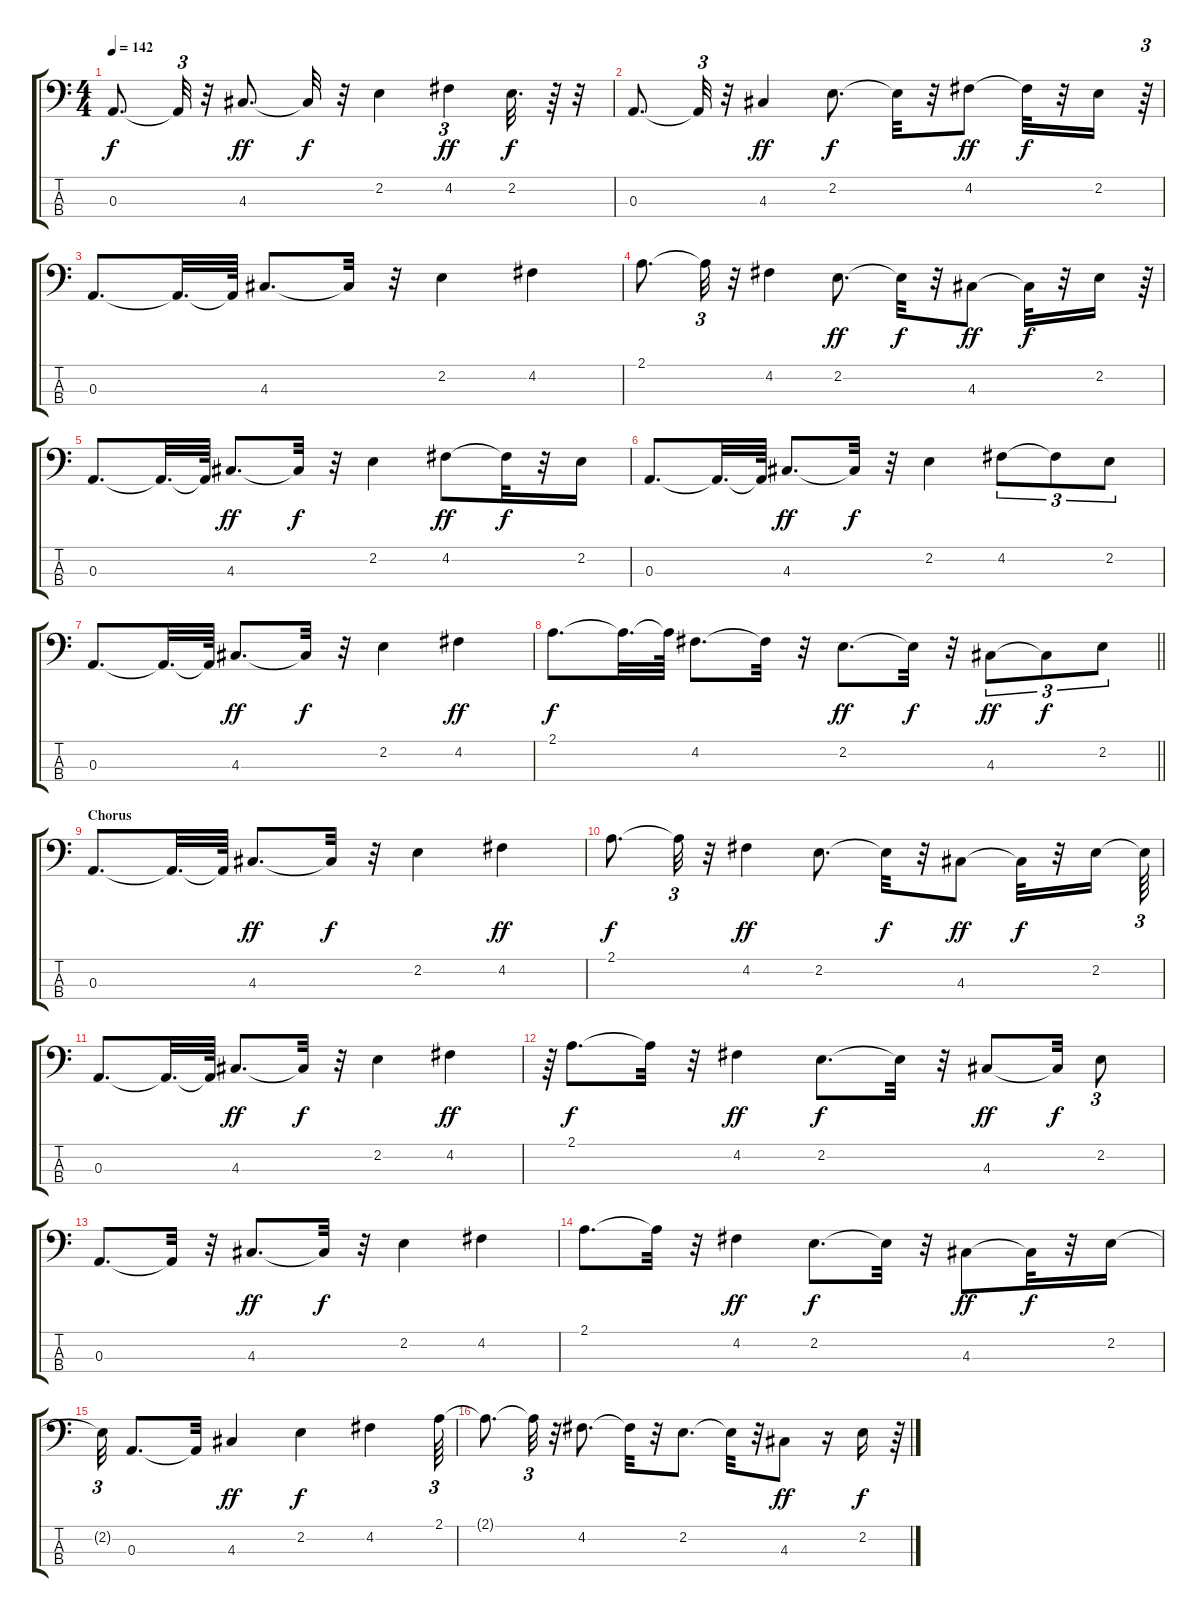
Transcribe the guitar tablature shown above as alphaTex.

\track "" {instrument acousticbass}
\staff {score tabs}
\tuning (G2 D2 A1 E1) {hide}
\ts (4 4)
\tempo 142
\clef f4
\ks c
0.3.8{d dy f} 0.3{t}.32{tu (3 2)} r.32 4.3.8{d dy ff} 4.3{t}.32{dy f} r.32 2.2.4 4.2.4{tu (3 2) dy ff} 2.2.32{d dy f} r.64 r.32 |
0.3.8{d} 0.3{t}.32{tu (3 2)} r.32 4.3.4{dy ff} 2.2.8{d dy f} 2.2{t}.32 r.32 4.2.8{dy ff} 4.2{t}.32{dy f} r.32 2.2.16 r.64{tu (3 2)} |
0.3.8{d} 0.3{t}.32{d} 0.3{t}.64 4.3.8{d} 4.3{t}.32 r.32 2.2.4 4.2.4 |
2.1.8{d} 2.1{t}.32{tu (3 2)} r.32 4.2.4 2.2.8{d dy ff} 2.2{t}.32{dy f} r.32 4.3.8{dy ff} 4.3{t}.32{dy f} r.32 2.2.16 r.64{tu (3 2)} |
0.3.8{d} 0.3{t}.32{d} 0.3{t}.64 4.3.8{d dy ff} 4.3{t}.32{dy f} r.32 2.2.4 4.2.8{dy ff} 4.2{t}.32{dy f} r.32 2.2.16 |
0.3.8{d} 0.3{t}.32{d} 0.3{t}.64 4.3.8{d dy ff} 4.3{t}.32{dy f} r.32 2.2.4 4.2.8{tu (3 2)} 4.2{t}.8{tu (3 2)} 2.2.8{tu (3 2)} |
0.3.8{d} 0.3{t}.32{d} 0.3{t}.64 4.3.8{d dy ff} 4.3{t}.32{dy f} r.32 2.2.4 4.2.4{dy ff} |
\barLineRight lightlight
2.1.8{d dy f} 2.1{t}.32{d} 2.1{t}.64 4.2.8{d} 4.2{t}.32 r.32 2.2.8{d dy ff} 2.2{t}.32{dy f} r.32 4.3.8{tu (3 2) dy ff} 4.3{t}.8{tu (3 2) dy f} 2.2.8{tu (3 2)} |
\section ("" "Chorus")
0.3.8{d} 0.3{t}.32{d} 0.3{t}.64 4.3.8{d dy ff} 4.3{t}.32{dy f} r.32 2.2.4 4.2.4{dy ff} |
2.1.8{d dy f} 2.1{t}.32{tu (3 2)} r.32 4.2.4{dy ff} 2.2.8{d} 2.2{t}.32{dy f} r.32 4.3.8{dy ff} 4.3{t}.32{dy f} r.32 2.2.16 2.2{t}.64{tu (3 2)} |
0.3.8{d} 0.3{t}.32{d} 0.3{t}.64 4.3.8{d dy ff} 4.3{t}.32{dy f} r.32 2.2.4 4.2.4{dy ff} |
r.64{tu (3 2)} 2.1.8{d dy f} 2.1{t}.32 r.32 4.2.4{dy ff} 2.2.8{d dy f} 2.2{t}.32 r.32 4.3.8{dy ff} 4.3{t}.32{dy f} 2.2.8{tu (3 2)} |
0.3.8{d} 0.3{t}.32 r.32 4.3.8{d dy ff} 4.3{t}.32{dy f} r.32 2.2.4 4.2.4 |
2.1.8{d} 2.1{t}.32 r.32 4.2.4{dy ff} 2.2.8{d dy f} 2.2{t}.32 r.32 4.3.8{dy ff} 4.3{t}.32{dy f} r.32 2.2.16 |
2.2{t}.32{tu (3 2)} 0.3.8{d} 0.3{t}.32 4.3.4{dy ff} 2.2.4{dy f} 4.2.4 2.1.64{tu (3 2)} |
2.1{t}.8{d} 2.1{t}.32{tu (3 2)} r.32 4.2.8{d} 4.2{t}.32 r.32 2.2.8{d} 2.2{t}.32 r.32 4.3.8{dy ff} r.16 2.2.16{dy f} r.64{tu (3 2)}
